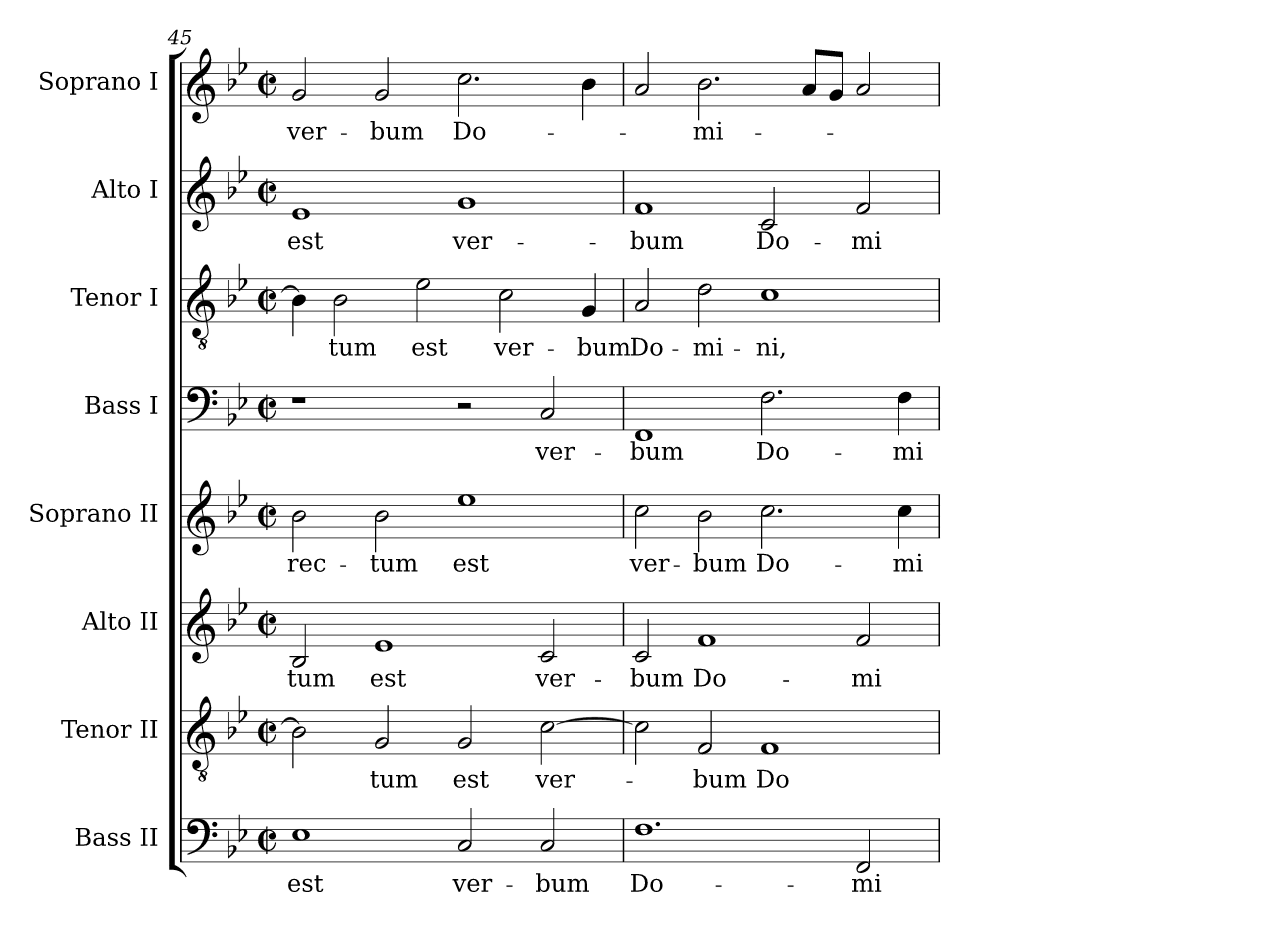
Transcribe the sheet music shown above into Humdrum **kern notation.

**kern	**text	**kern	**text	**kern	**text	**kern	**text	**kern	**text	**kern	**text	**kern	**text	**kern	**text
*part8	*part8	*part7	*part7	*part6	*part6	*part5	*part5	*part4	*part4	*part3	*part3	*part2	*part2	*part1	*part1
*staff8	*staff8	*staff7	*staff7	*staff6	*staff6	*staff5	*staff5	*staff4	*staff4	*staff3	*staff3	*staff2	*staff2	*staff1	*staff1
*I"Bass II	*	*I"Tenor II	*	*I"Alto II	*	*I"Soprano II	*	*I"Bass I	*	*I"Tenor I	*	*I"Alto I	*	*I"Soprano I	*
*clefF4	*	*clefGv2	*	*clefG2	*	*clefG2	*	*clefF4	*	*clefGv2	*	*clefG2	*	*clefG2	*
*k[b-e-]	*	*k[b-e-]	*	*k[b-e-]	*	*k[b-e-]	*	*k[b-e-]	*	*k[b-e-]	*	*k[b-e-]	*	*k[b-e-]	*
*B-:	*	*B-:	*	*B-:	*	*B-:	*	*B-:	*	*B-:	*	*B-:	*	*B-:	*
*M2/2	*	*M2/2	*	*M2/2	*	*M2/2	*	*M2/2	*	*M2/2	*	*M2/2	*	*M2/2	*
*met(c|)	*	*met(c|)	*	*met(c|)	*	*met(c|)	*	*met(c|)	*	*met(c|)	*	*met(c|)	*	*met(c|)	*
=45	=45	=45	=45	=45	=45	=45	=45	=45	=45	=45	=45	=45	=45	=45	=45
!	!LO:LY:b:color=#000000	!	!	!	!	!	!	!	!	!	!	!	!	!	!
!	!	!	!	!	!LO:LY:b:color=#000000	!	!	!	!	!	!	!	!	!	!
!	!	!	!	!	!	!	!LO:LY:b:color=#000000	!	!	!	!	!	!	!	!
!	!	!	!	!	!	!	!	!	!	!	!	!	!LO:LY:b:color=#000000	!	!
!	!	!	!	!	!	!	!	!	!	!	!	!	!	!	!LO:LY:b:color=#000000
1E-i	est	2B-i\]	.	2B-i/	-tum	2b-i\	rec-	1r	.	4B-i\]	.	1e-i	est	2gi/	ver-
!	!	!	!	!	!	!	!	!	!	!	!LO:LY:b:color=#000000	!	!	!	!
.	.	.	.	.	.	.	.	.	.	2B-i\	-tum	.	.	.	.
!	!	!	!LO:LY:b:color=#000000	!	!	!	!	!	!	!	!	!	!	!	!
!	!	!	!	!	!LO:LY:b:color=#000000	!	!	!	!	!	!	!	!	!	!
!	!	!	!	!	!	!	!LO:LY:b:color=#000000	!	!	!	!	!	!	!	!
!	!	!	!	!	!	!	!	!	!	!	!	!	!	!	!LO:LY:b:color=#000000
.	.	2Gi/	-tum	1e-i	est	2b-i\	-tum	.	.	.	.	.	.	2gi/	-bum
!	!	!	!	!	!	!	!	!	!	!	!LO:LY:b:color=#000000	!	!	!	!
.	.	.	.	.	.	.	.	.	.	2e-i\	est	.	.	.	.
!	!LO:LY:b:color=#000000	!	!	!	!	!	!	!	!	!	!	!	!	!	!
!	!	!	!LO:LY:b:color=#000000	!	!	!	!	!	!	!	!	!	!	!	!
!	!	!	!	!	!	!	!LO:LY:b:color=#000000	!	!	!	!	!	!	!	!
!	!	!	!	!	!	!	!	!	!	!	!	!	!LO:LY:b:color=#000000	!	!
!	!	!	!	!	!	!	!	!	!	!	!	!	!	!	!LO:LY:b:color=#000000
2Ci/	ver-	2Gi/	est	.	.	1ee-i	est	2r	.	.	.	1gi	ver-	2.cci\	Do-
!	!	!	!	!	!	!	!	!	!	!	!LO:LY:b:color=#000000	!	!	!	!
.	.	.	.	.	.	.	.	.	.	2ci\	ver-	.	.	.	.
!	!LO:LY:b:color=#000000	!	!	!	!	!	!	!	!	!	!	!	!	!	!
!	!	!	!LO:LY:b:color=#000000	!	!	!	!	!	!	!	!	!	!	!	!
!	!	!	!	!	!LO:LY:b:color=#000000	!	!	!	!	!	!	!	!	!	!
!	!	!	!	!	!	!	!	!	!LO:LY:b:color=#000000	!	!	!	!	!	!
2Ci/	-bum	[>2ci\	ver-	2ci/	ver-	.	.	2Ci/	ver-	.	.	.	.	.	.
!	!	!	!	!	!	!	!	!	!	!	!LO:LY:b:color=#000000	!	!	!	!
.	.	.	.	.	.	.	.	.	.	4Gi/	-bum	.	.	4b-i\	.
=46	=46	=46	=46	=46	=46	=46	=46	=46	=46	=46	=46	=46	=46	=46	=46
!	!LO:LY:b:color=#000000	!	!	!	!	!	!	!	!	!	!	!	!	!	!
!	!	!	!	!	!LO:LY:b:color=#000000	!	!	!	!	!	!	!	!	!	!
!	!	!	!	!	!	!	!LO:LY:b:color=#000000	!	!	!	!	!	!	!	!
!	!	!	!	!	!	!	!	!	!LO:LY:b:color=#000000	!	!	!	!	!	!
!	!	!	!	!	!	!	!	!	!	!	!LO:LY:b:color=#000000	!	!	!	!
!	!	!	!	!	!	!	!	!	!	!	!	!	!LO:LY:b:color=#000000	!	!
1.Fi	Do-	2ci\]	.	2ci/	-bum	2cci\	ver-	1FFi	-bum	2Ai/	Do-	1fi	-bum	2ai/	.
!	!	!	!LO:LY:b:color=#000000	!	!	!	!	!	!	!	!	!	!	!	!
!	!	!	!	!	!LO:LY:b:color=#000000	!	!	!	!	!	!	!	!	!	!
!	!	!	!	!	!	!	!LO:LY:b:color=#000000	!	!	!	!	!	!	!	!
!	!	!	!	!	!	!	!	!	!	!	!LO:LY:b:color=#000000	!	!	!	!
!	!	!	!	!	!	!	!	!	!	!	!	!	!	!	!LO:LY:b:color=#000000
.	.	2Fi/	-bum	1fi	Do-	2b-i\	-bum	.	.	2di\	-mi-	.	.	2.b-i\	-mi-
!	!	!	!LO:LY:b:color=#000000	!	!	!	!	!	!	!	!	!	!	!	!
!	!	!	!	!	!	!	!LO:LY:b:color=#000000	!	!	!	!	!	!	!	!
!	!	!	!	!	!	!	!	!	!LO:LY:b:color=#000000	!	!	!	!	!	!
!	!	!	!	!	!	!	!	!	!	!	!LO:LY:b:color=#000000	!	!	!	!
!	!	!	!	!	!	!	!	!	!	!	!	!	!LO:LY:b:color=#000000	!	!
.	.	1Fi	Do-	.	.	2.cci\	Do-	2.Fi\	Do-	1ci	-ni,	2ci/	Do-	.	.
.	.	.	.	.	.	.	.	.	.	.	.	.	.	8ai/L	.
.	.	.	.	.	.	.	.	.	.	.	.	.	.	8gi/J	.
!	!LO:LY:b:color=#000000	!	!	!	!	!	!	!	!	!	!	!	!	!	!
!	!	!	!	!	!LO:LY:b:color=#000000	!	!	!	!	!	!	!	!	!	!
!	!	!	!	!	!	!	!	!	!	!	!	!	!LO:LY:b:color=#000000	!	!
2FFi/	-mi-	.	.	2fi/	-mi-	.	.	.	.	.	.	2fi/	-mi-	2ai/	.
!	!	!	!	!	!	!	!LO:LY:b:color=#000000	!	!	!	!	!	!	!	!
!	!	!	!	!	!	!	!	!	!LO:LY:b:color=#000000	!	!	!	!	!	!
.	.	.	.	.	.	4cci\	-mi-	4Fi\	-mi-	.	.	.	.	.	.
=	=	=	=	=	=	=	=	=	=	=	=	=	=	=	=
*-	*-	*-	*-	*-	*-	*-	*-	*-	*-	*-	*-	*-	*-	*-	*-
